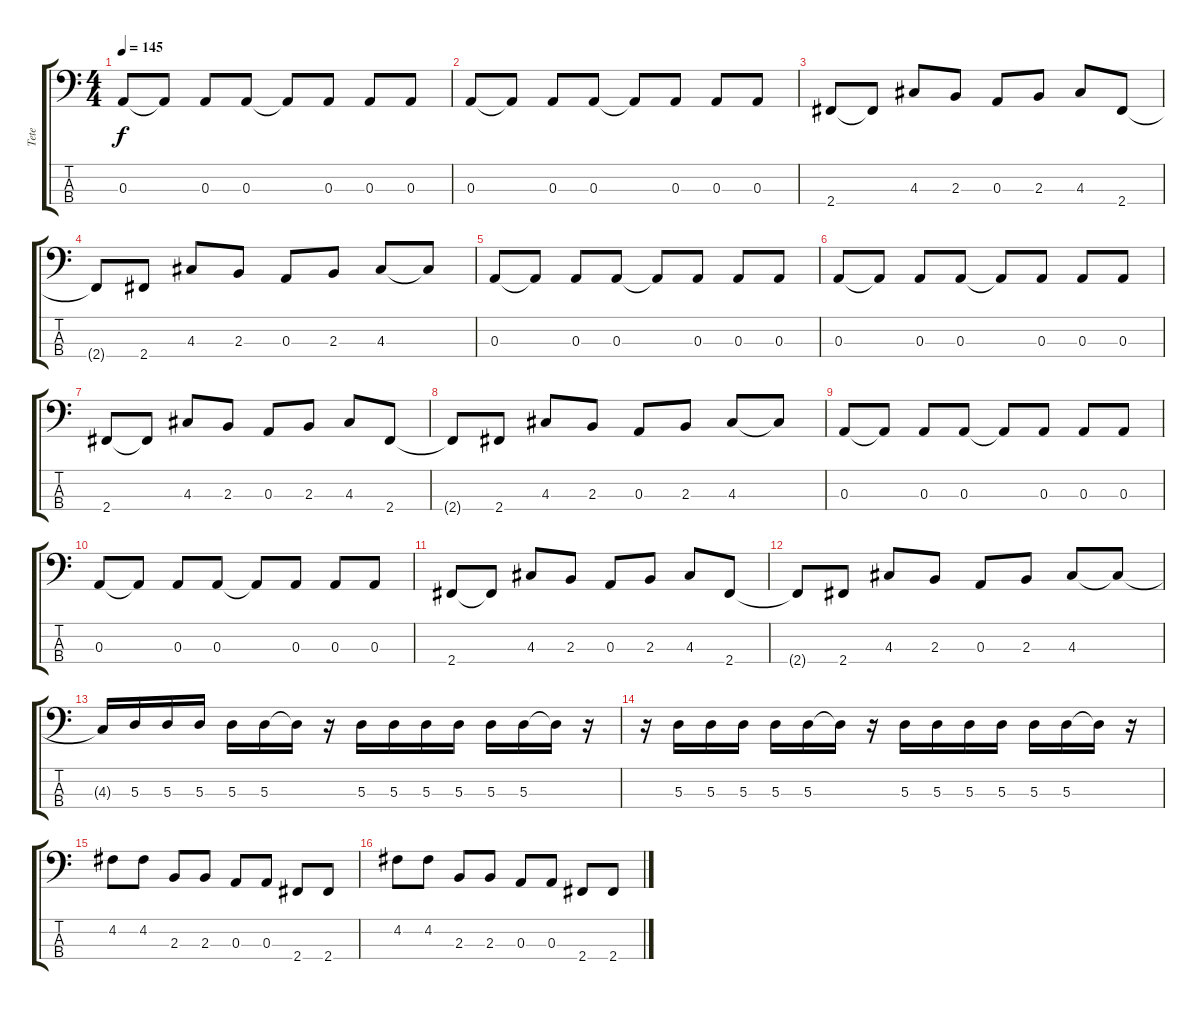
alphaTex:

\track ("Tete" "Tete") {instrument electricbassfinger}
\staff {score tabs}
\tuning (G2 D2 A1 E1) {hide}
\ts (4 4)
\tempo 145
\clef f4
\ks c
0.3.8{dy f} 0.3{t}.8 0.3.8 0.3.8 0.3{t}.8 0.3.8 0.3.8 0.3.8 |
0.3.8 0.3{t}.8 0.3.8 0.3.8 0.3{t}.8 0.3.8 0.3.8 0.3.8 |
2.4.8 2.4{t}.8 4.3.8 2.3.8 0.3.8 2.3.8 4.3.8 2.4.8 |
2.4{t}.8 2.4.8 4.3.8 2.3.8 0.3.8 2.3.8 4.3.8 4.3{t}.8 |
0.3.8 0.3{t}.8 0.3.8 0.3.8 0.3{t}.8 0.3.8 0.3.8 0.3.8 |
0.3.8 0.3{t}.8 0.3.8 0.3.8 0.3{t}.8 0.3.8 0.3.8 0.3.8 |
2.4.8 2.4{t}.8 4.3.8 2.3.8 0.3.8 2.3.8 4.3.8 2.4.8 |
2.4{t}.8 2.4.8 4.3.8 2.3.8 0.3.8 2.3.8 4.3.8 4.3{t}.8 |
0.3.8 0.3{t}.8 0.3.8 0.3.8 0.3{t}.8 0.3.8 0.3.8 0.3.8 |
0.3.8 0.3{t}.8 0.3.8 0.3.8 0.3{t}.8 0.3.8 0.3.8 0.3.8 |
2.4.8 2.4{t}.8 4.3.8 2.3.8 0.3.8 2.3.8 4.3.8 2.4.8 |
2.4{t}.8 2.4.8 4.3.8 2.3.8 0.3.8 2.3.8 4.3.8 4.3{t}.8 |
4.3{t}.16 5.3.16 5.3.16 5.3.16 5.3.16 5.3.16 5.3{t}.16 r.16 5.3.16 5.3.16 5.3.16 5.3.16 5.3.16 5.3.16 5.3{t}.16 r.16 |
r.16 5.3.16 5.3.16 5.3.16 5.3.16 5.3.16 5.3{t}.16 r.16 5.3.16 5.3.16 5.3.16 5.3.16 5.3.16 5.3.16 5.3{t}.16 r.16 |
4.2.8 4.2.8 2.3.8 2.3.8 0.3.8 0.3.8 2.4.8 2.4.8 |
4.2.8 4.2.8 2.3.8 2.3.8 0.3.8 0.3.8 2.4.8 2.4.8
